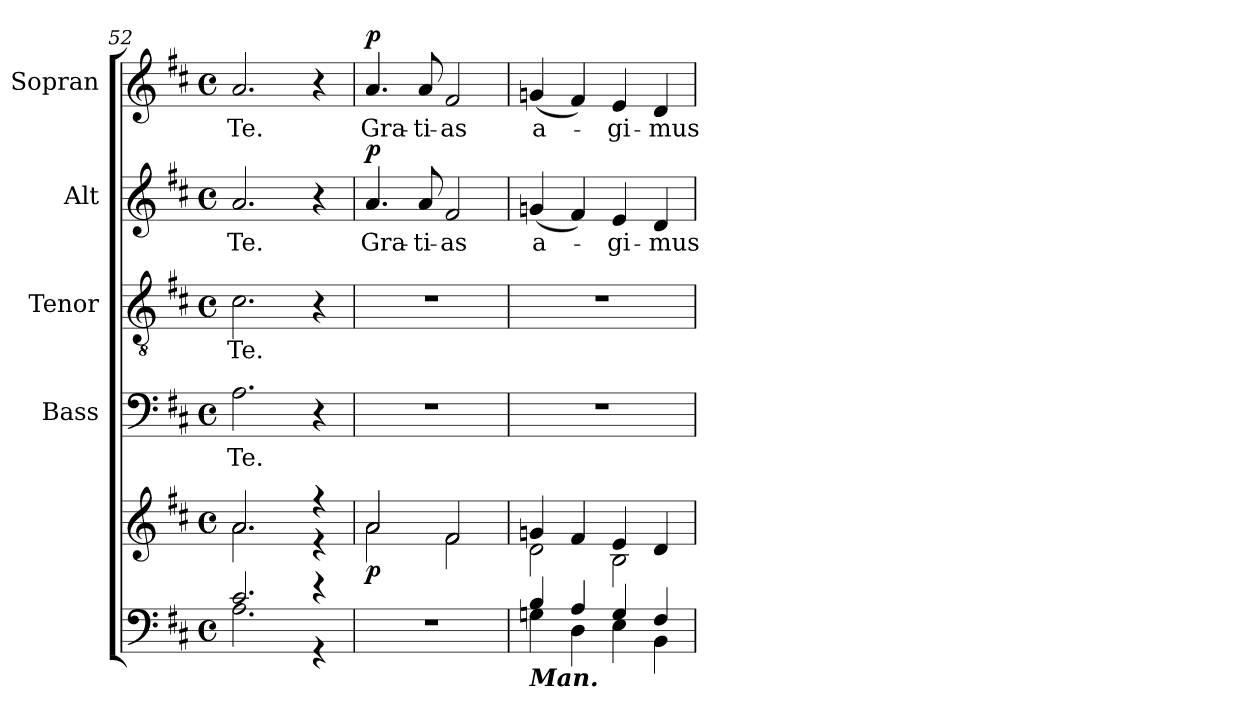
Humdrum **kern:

**kern	**kern	**dynam	**kern	**text	**kern	**text	**kern	**text	**dynam	**kern	**text	**dynam
*part5	*part5	*part5	*part4	*part4	*part3	*part3	*part2	*part2	*part2	*part1	*part1	*part1
*staff6	*staff5	*staff5/6	*staff4	*staff4	*staff3	*staff3	*staff2	*staff2	*staff2	*staff1	*staff1	*staff1
*	*	*	*I"Bass	*	*I"Tenor	*	*I"Alt	*	*	*I"Sopran	*	*
*	*	*	*I'B.	*	*I'T.	*	*I'A.	*	*	*I'S.	*	*
*clefF4	*clefG2	*	*clefF4	*	*clefGv2	*	*clefG2	*	*	*clefG2	*	*
*k[f#c#]	*k[f#c#]	*	*k[f#c#]	*	*k[f#c#]	*	*k[f#c#]	*	*	*k[f#c#]	*	*
*D:	*D:	*	*D:	*	*D:	*	*D:	*	*	*D:	*	*
*M4/4	*M4/4	*	*M4/4	*	*M4/4	*	*M4/4	*	*	*M4/4	*	*
*met(c)	*met(c)	*	*met(c)	*	*met(c)	*	*met(c)	*	*	*met(c)	*	*
=52	=52	=52	=52	=52	=52	=52	=52	=52	=52	=52	=52	=52
*^	*^	*	*	*	*	*	*	*	*	*	*	*
!	!	!	!	!	!	!LO:LY:b	!	!LO:LY:b	!	!LO:LY:b	!	!	!LO:LY:b	!
2.c#/	2.A\	2.a/	2.a\	.	2.A\	Te.	2.c#\	Te.	2.a/	Te.	.	2.a/	Te.	.
4r	4r	4r	4r	.	4r	.	4r	.	4r	.	.	4r	.	.
=53	=53	=53	=53	=53	=53	=53	=53	=53	=53	=53	=53	=53	=53	=53
!	!	!	!	!LO:DY:b	!	!	!	!	!	!LO:LY:b	!LO:DY:a	!	!LO:LY:b	!LO:DY:a
*v	*v	*	*	*	*	*	*	*	*	*	*	*	*	*
1r	2a/	2a\	p	1r	.	1r	.	4.a/	Gra-	p	4.a/	Gra-	p
!	!	!	!	!	!	!	!	!	!LO:LY:b	!	!	!LO:LY:b	!
.	.	.	.	.	.	.	.	8a/	-ti-	.	8a/	-ti-	.
!	!	!	!	!	!	!	!	!	!LO:LY:b	!	!	!LO:LY:b	!
.	2f#/	2f#\	.	.	.	.	.	2f#/	-as	.	2f#/	-as	.
=54	=54	=54	=54	=54	=54	=54	=54	=54	=54	=54	=54	=54	=54
*^	*	*	*	*	*	*	*	*	*	*	*	*	*
!LO:TX:b:Bi:t=Man.	!	!	!	!	!	!	!	!	!	!	!	!	!	!
!	!	!	!	!	!	!	!	!	!	!LO:LY:b	!	!	!LO:LY:b	!
4B/	4Gn\	4gn/	2d\	.	1r	.	1r	.	(<4gn/	a-	.	(<4gn/	a-	.
4A/	4D\	4f#/	.	.	.	.	.	.	4f#/)	.	.	4f#/)	.	.
!	!	!	!	!	!	!	!	!	!	!LO:LY:b	!	!	!LO:LY:b	!
4G/	4E\	4e/	2B\	.	.	.	.	.	4e/	-gi-	.	4e/	-gi-	.
!	!	!	!	!	!	!	!	!	!	!LO:LY:b	!	!	!LO:LY:b	!
4F#/	4BB\	4d/	.	.	.	.	.	.	4d/	-mus	.	4d/	-mus	.
*v	*v	*	*	*	*	*	*	*	*	*	*	*	*	*
*	*v	*v	*	*	*	*	*	*	*	*	*	*	*
=	=	=	=	=	=	=	=	=	=	=	=	=
*-	*-	*-	*-	*-	*-	*-	*-	*-	*-	*-	*-	*-
